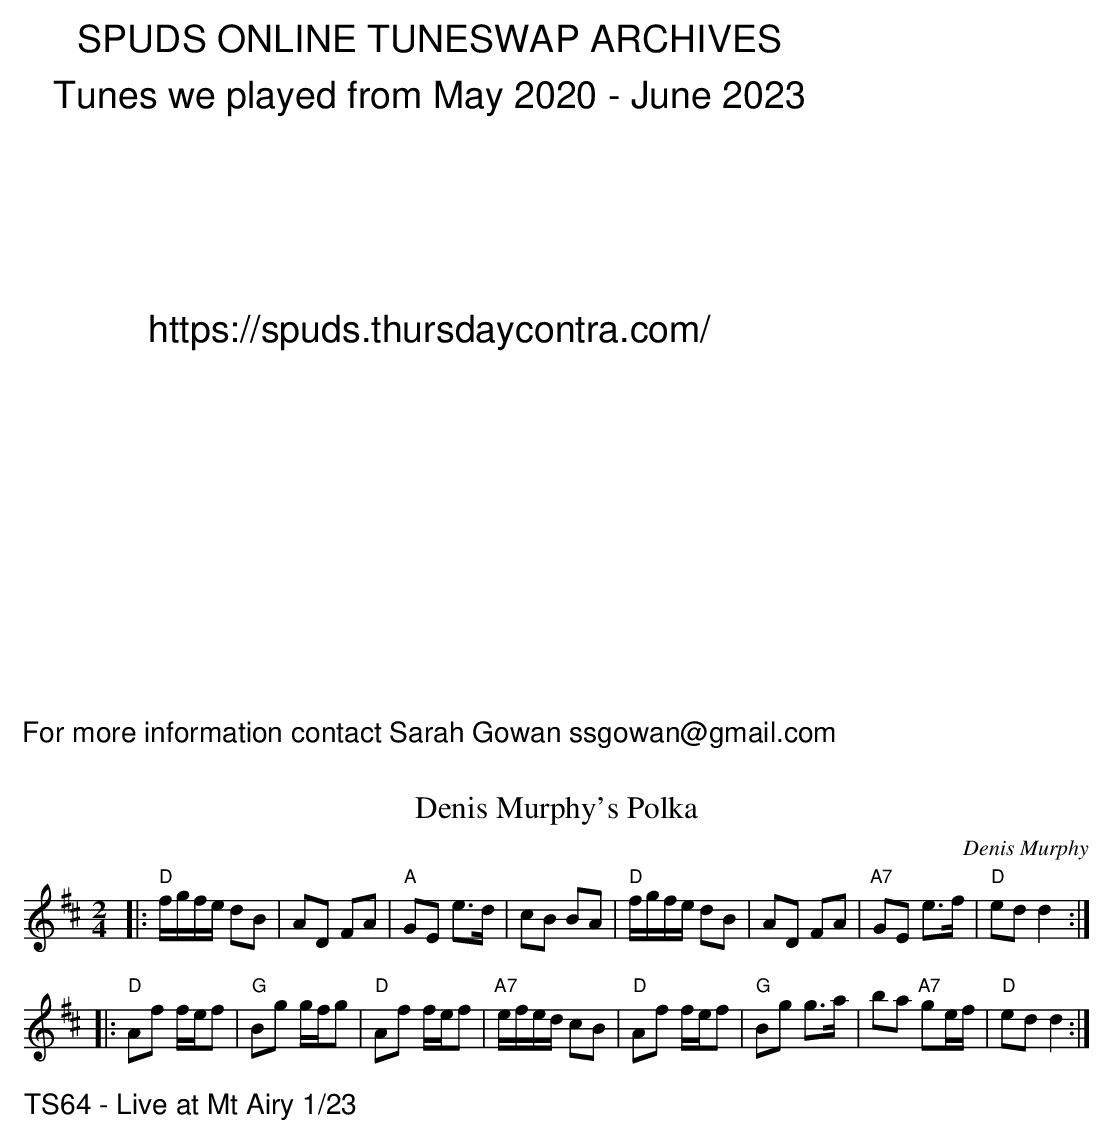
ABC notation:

X:1
T:Denis Murphy's Polka
C:Denis Murphy
M:2/4
K:D
|: "D"fgfe d2B2 | A2D2 F2A2 | "A"G2E2 e2>d2 | c2B2 B2A2 |\
  "D"fgfe d2B2 | A2D2 F2A2 | "A7"G2E2 e2>f2 |"D"e2d2 d4 :|
|: "D"A2f2 fef2 | "G"B2g2 gfg2 |"D" A2f2 fef2 | "A7"efed c2B2 |\
"D"A2f2 fef2 | "G"B2g2 g2>a2 | b2a2 "A7"g2ef | "D"e2d2d4:|
